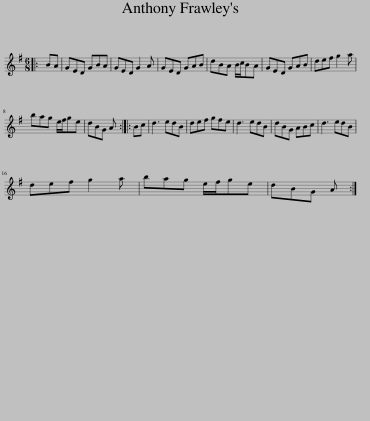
X:1
L:1/8
M:6/8
I:linebreak $
K:G
V:1 treble
V:1
|: BA | GED GBA | GED G2 A | GED GAB | dBA B/c/BA | %5
 GED GAB | def g2 a |$ bag e/f/ge | dBG A :: Bc | %10
 d3 edB | def gfe | d3 edB | dBG ABc | d3 edB |$ %15
 def g2 a | bag e/f/ge | dBG A :| %18
